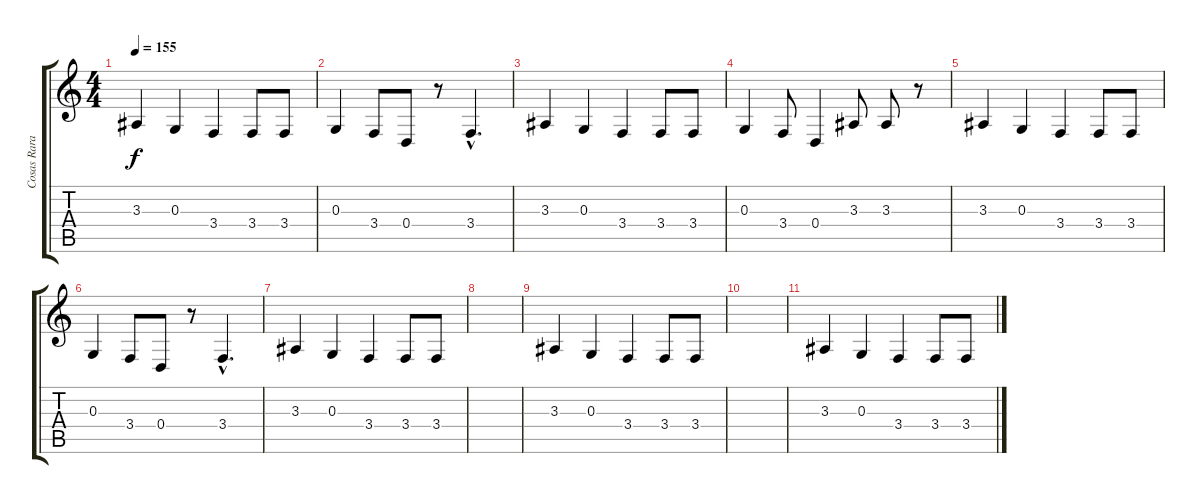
\track ("Cosas Raras 2" "Cosas Rara") {instrument altosax}
\staff {score tabs}
\tuning (E4 B3 G3 D3 A2 E2) {hide}
\ts (4 4)
\tempo 155
\clef g2
\ks c
3.3.4{dy f} 0.3.4 3.4.4 3.4.8 3.4.8 |
0.3.4 3.4.8 0.4.8 r.8 3.4{hac}.4{d} |
3.3.4 0.3.4 3.4.4 3.4.8 3.4.8 |
0.3.4 3.4.8 0.4.4 3.3.8 3.3.8 r.8 |
3.3.4 0.3.4 3.4.4 3.4.8 3.4.8 |
0.3.4 3.4.8 0.4.8 r.8 3.4{hac}.4{d} |
3.3.4 0.3.4 3.4.4 3.4.8 3.4.8 |
|
3.3.4 0.3.4 3.4.4 3.4.8 3.4.8 |
|
3.3.4 0.3.4 3.4.4 3.4.8 3.4.8
